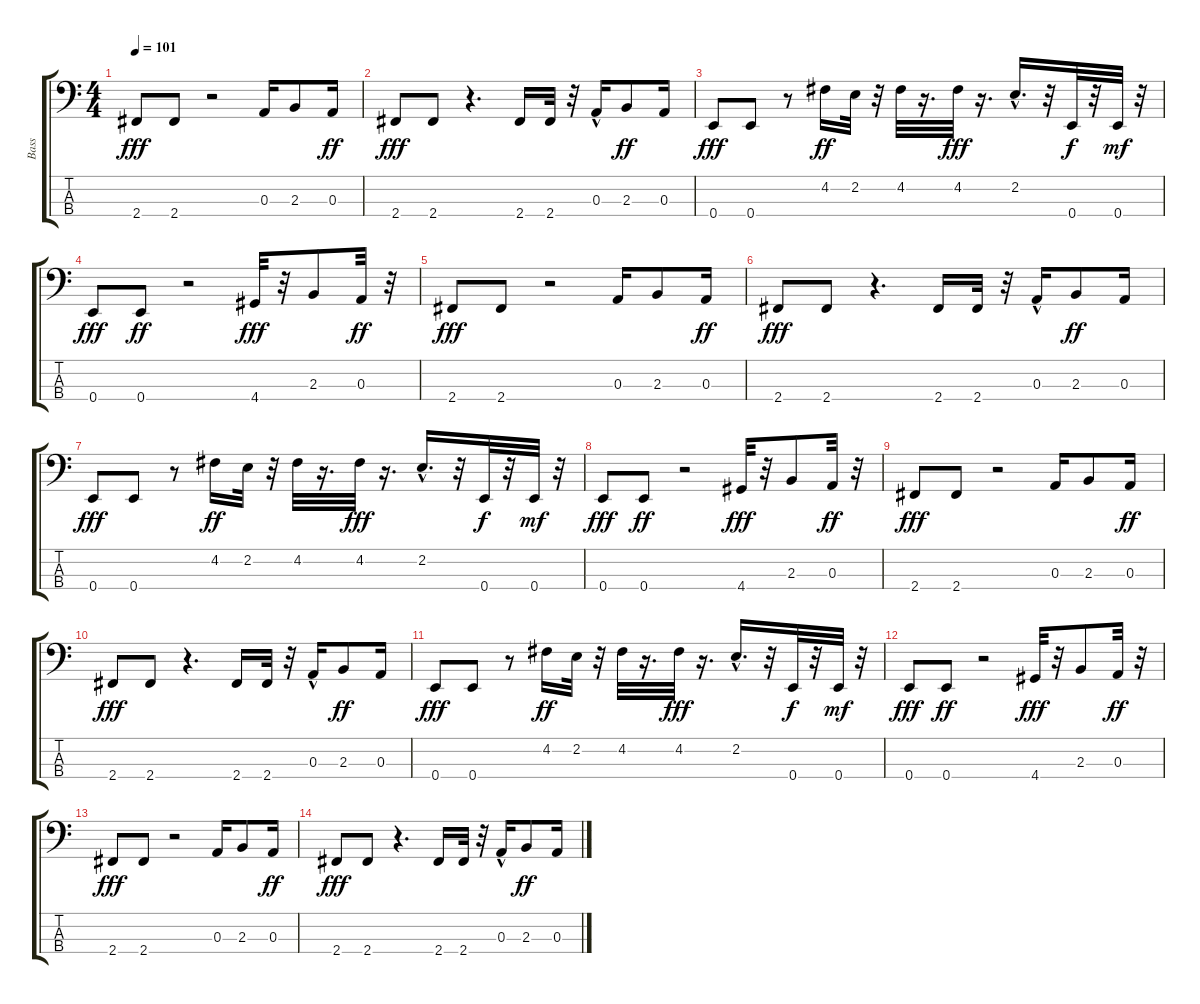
\track ("Bass" "Bass") {instrument electricbassfinger}
\staff {score tabs}
\tuning (G2 D2 A1 E1) {hide}
\ts (4 4)
\tempo 101
\clef f4
\ks c
2.4.8{dy fff} 2.4.8 r.2 0.3.16 2.3.8 0.3.16{dy ff} |
2.4.8{dy fff} 2.4.8 r.4{d} 2.4.16 2.4.32 r.32 0.3{hac}.16 2.3.8{dy ff} 0.3.16 |
0.4.8{dy fff} 0.4.8 r.8 4.2.16{dy ff} 2.2.32 r.32 4.2.32 r.16{d} 4.2.32{dy fff} r.16{d} 2.2{hac}.16{d} r.32 0.4.32{dy f} r.32 0.4.32{dy mf} r.32 |
0.4.8{dy fff} 0.4.8{dy ff} r.2 4.4.32{dy fff} r.32 2.3.8 0.3.32{dy ff} r.32 |
2.4.8{dy fff} 2.4.8 r.2 0.3.16 2.3.8 0.3.16{dy ff} |
2.4.8{dy fff} 2.4.8 r.4{d} 2.4.16 2.4.32 r.32 0.3{hac}.16 2.3.8{dy ff} 0.3.16 |
0.4.8{dy fff} 0.4.8 r.8 4.2.16{dy ff} 2.2.32 r.32 4.2.32 r.16{d} 4.2.32{dy fff} r.16{d} 2.2{hac}.16{d} r.32 0.4.32{dy f} r.32 0.4.32{dy mf} r.32 |
0.4.8{dy fff} 0.4.8{dy ff} r.2 4.4.32{dy fff volume 16} r.32 2.3.8{volume 15} 0.3.32{dy ff volume 15} r.32 |
2.4.8{dy fff} 2.4.8{volume 15} r.2 0.3.16{volume 14} 2.3.8{volume 13} 0.3.16{dy ff volume 13} |
2.4.8{dy fff} 2.4.8{volume 13} r.4{d} 2.4.16{volume 12} 2.4.32{volume 11} r.32 0.3{hac}.16{volume 11} 2.3.8{dy ff volume 11} 0.3.16{volume 11} |
0.4.8{dy fff volume 11} 0.4.8{volume 10} r.8 4.2.16{dy ff volume 10} 2.2.32{volume 10} r.32 4.2.32{volume 10} r.16{d} 4.2.32{dy fff volume 9} r.16{d} 2.2{hac}.16{d volume 9} r.32 0.4.32{dy f volume 9} r.32 0.4.32{dy mf} r.32 |
0.4.8{dy fff volume 8} 0.4.8{dy ff volume 8} r.2 4.4.32{dy fff volume 6} r.32 2.3.8 0.3.32{dy ff volume 6} r.32 |
2.4.8{dy fff volume 6} 2.4.8{volume 5} r.2 0.3.16{volume 3} 2.3.8{volume 3} 0.3.16{dy ff volume 2} |
2.4.8{dy fff volume 2} 2.4.8{volume 2} r.4{d} 2.4.16{volume 0} 2.4.32{volume 0} r.32 0.3{hac}.16 2.3.8{dy ff} 0.3.16
